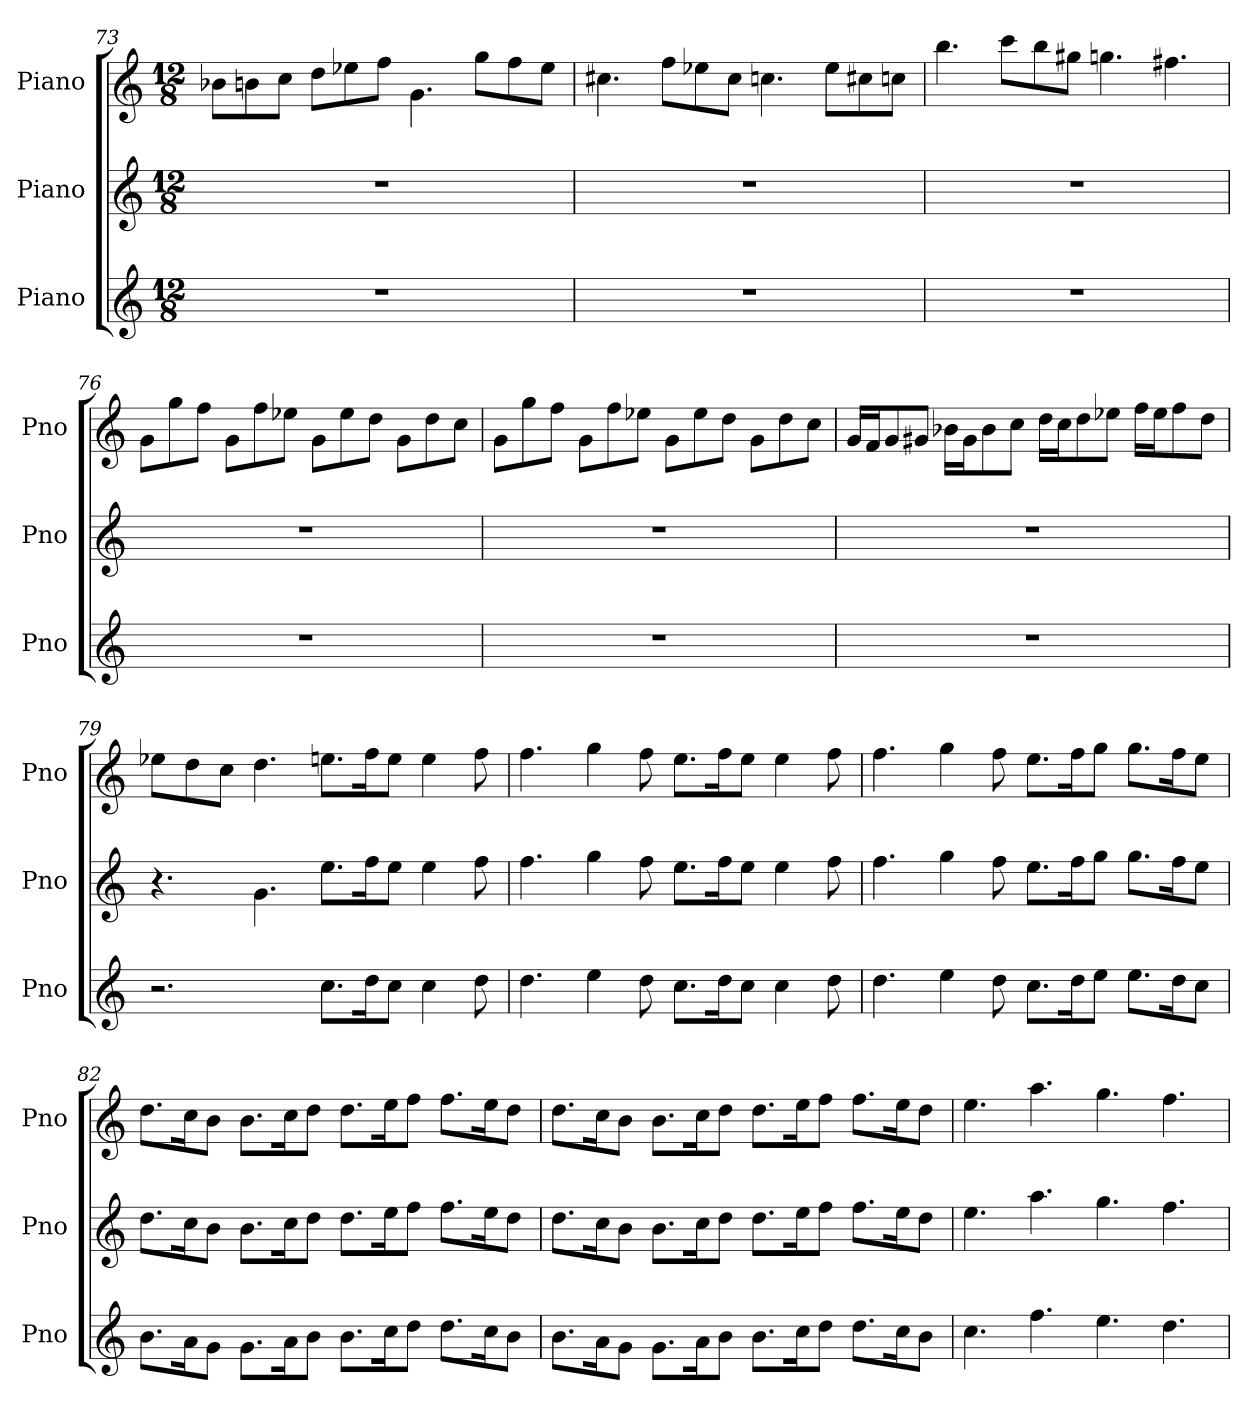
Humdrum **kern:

**kern	**kern	**kern
*part3	*part2	*part1
*staff3	*staff2	*staff1
*I"Piano	*I"Piano	*I"Piano
*I'Pno	*I'Pno	*I'Pno
*clefG2	*clefG2	*clefG2
*k[]	*k[]	*k[]
*M12/8	*M12/8	*M12/8
=73	=73	=73
1.r	1.r	8b-X\L
.	.	8bn\
.	.	8cc\J
.	.	8dd\L
.	.	8ee-X\
.	.	8ff\J
.	.	4.g\
.	.	8gg\L
.	.	8ff\
.	.	8ee-\J
=74	=74	=74
1.r	1.r	4.cc#X\
.	.	8ff\L
.	.	8ee-X\
.	.	8cc#\J
.	.	4.ccn\
.	.	8ee-\L
.	.	8cc#X\
.	.	8ccn\J
!!LO:LB:g=z
=75	=75	=75
1.r	1.r	4.bb\
.	.	8ccc\L
.	.	8bb\
.	.	8gg#X\J
.	.	4.ggn\
.	.	4.ff#X\
=76	=76	=76
1.r	1.r	8g\L
.	.	8gg\
.	.	8ff\J
.	.	8g\L
.	.	8ff\
.	.	8ee-X\J
.	.	8g\L
.	.	8ee-\
.	.	8dd\J
.	.	8g\L
.	.	8dd\
.	.	8cc\J
=77	=77	=77
1.r	1.r	8g\L
.	.	8gg\
.	.	8ff\J
.	.	8g\L
.	.	8ff\
.	.	8ee-X\J
.	.	8g\L
.	.	8ee-\
.	.	8dd\J
.	.	8g\L
.	.	8dd\
.	.	8cc\J
!!LO:LB:g=z
=78	=78	=78
*	*	*MM144
1.r	1.r	16g/LL
.	.	16f/J
.	.	8g/
.	.	8g#X/J
.	.	16b-X\LL
.	.	16g#\J
.	.	8b-\
.	.	8cc\J
*	*	*MM145
.	.	16dd\LL
.	.	16cc\J
.	.	8dd\
.	.	8ee-X\J
.	.	16ff\LL
.	.	16ee-\J
.	.	8ff\
.	.	8dd\J
=79	=79	=79
2.r	4.r	8ee-X\L
.	.	8dd\
.	.	8cc\J
.	4.g\	4.dd\
8.cc\L	8.ee\L	8.een\L
16dd\K	16ff\K	16ff\K
8cc\J	8ee\J	8ee\J
4cc\	4ee\	4ee\
8dd\	8ff\	8ff\
=80	=80	=80
4.dd\	4.ff\	4.ff\
4ee\	4gg\	4gg\
8dd\	8ff\	8ff\
8.cc\L	8.ee\L	8.ee\L
16dd\K	16ff\K	16ff\K
8cc\J	8ee\J	8ee\J
4cc\	4ee\	4ee\
8dd\	8ff\	8ff\
!!LO:LB:g=z
=81	=81	=81
4.dd\	4.ff\	4.ff\
4ee\	4gg\	4gg\
8dd\	8ff\	8ff\
8.cc\L	8.ee\L	8.ee\L
16dd\K	16ff\K	16ff\K
8ee\J	8gg\J	8gg\J
8.ee\L	8.gg\L	8.gg\L
16dd\K	16ff\K	16ff\K
8cc\J	8ee\J	8ee\J
=82	=82	=82
8.b\L	8.dd\L	8.dd\L
16a\K	16cc\K	16cc\K
8g\J	8b\J	8b\J
8.g\L	8.b\L	8.b\L
16a\K	16cc\K	16cc\K
8b\J	8dd\J	8dd\J
8.b\L	8.dd\L	8.dd\L
16cc\K	16ee\K	16ee\K
8dd\J	8ff\J	8ff\J
8.dd\L	8.ff\L	8.ff\L
16cc\K	16ee\K	16ee\K
8b\J	8dd\J	8dd\J
=83	=83	=83
8.b\L	8.dd\L	8.dd\L
16a\K	16cc\K	16cc\K
8g\J	8b\J	8b\J
8.g\L	8.b\L	8.b\L
16a\K	16cc\K	16cc\K
8b\J	8dd\J	8dd\J
8.b\L	8.dd\L	8.dd\L
16cc\K	16ee\K	16ee\K
8dd\J	8ff\J	8ff\J
8.dd\L	8.ff\L	8.ff\L
16cc\K	16ee\K	16ee\K
8b\J	8dd\J	8dd\J
!!LO:LB:g=z
=84	=84	=84
4.cc\	4.ee\	4.ee\
4.ff\	4.aa\	4.aa\
4.ee\	4.gg\	4.gg\
4.dd\	4.ff\	4.ff\
=	=	=
*-	*-	*-
